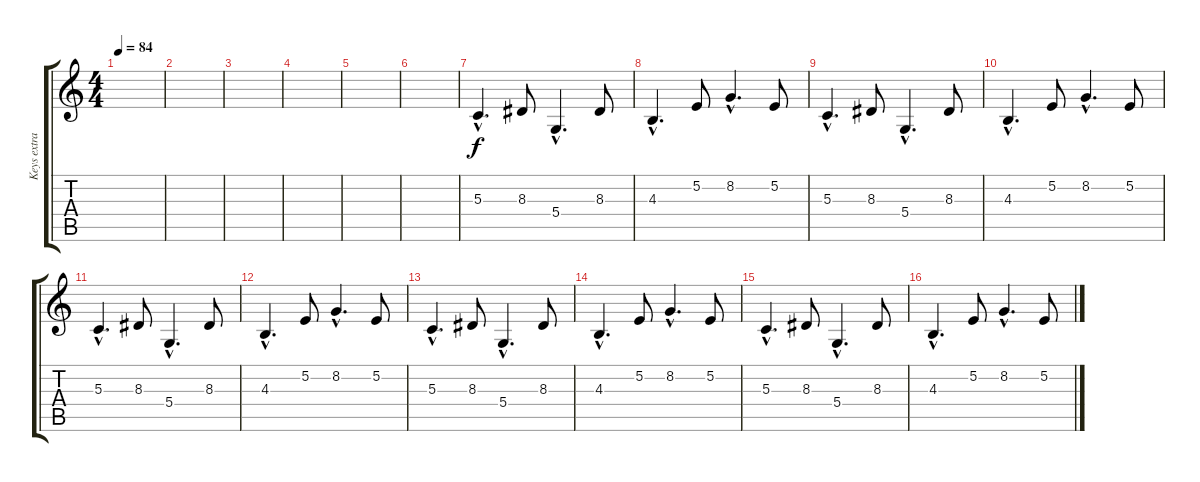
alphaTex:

\track ("Keys extra" "Keys extra") {instrument stringensemble1}
\staff {score tabs}
\tuning (E4 B3 G3 D3 A2 E2) {hide}
\ts (4 4)
\tempo 84
\clef g2
\ks c
|
|
|
|
|
|
5.3{hac}.4{d} 8.3.8 5.4{hac}.4{d} 8.3.8 |
4.3{hac}.4{d} 5.2.8 8.2{hac}.4{d} 5.2.8 |
5.3{hac}.4{d} 8.3.8 5.4{hac}.4{d} 8.3.8 |
4.3{hac}.4{d} 5.2.8 8.2{hac}.4{d} 5.2.8 |
5.3{hac}.4{d} 8.3.8 5.4{hac}.4{d} 8.3.8 |
4.3{hac}.4{d} 5.2.8 8.2{hac}.4{d} 5.2.8 |
5.3{hac}.4{d} 8.3.8 5.4{hac}.4{d} 8.3.8 |
4.3{hac}.4{d} 5.2.8 8.2{hac}.4{d} 5.2.8 |
5.3{hac}.4{d} 8.3.8 5.4{hac}.4{d} 8.3.8 |
4.3{hac}.4{d} 5.2.8 8.2{hac}.4{d} 5.2.8
